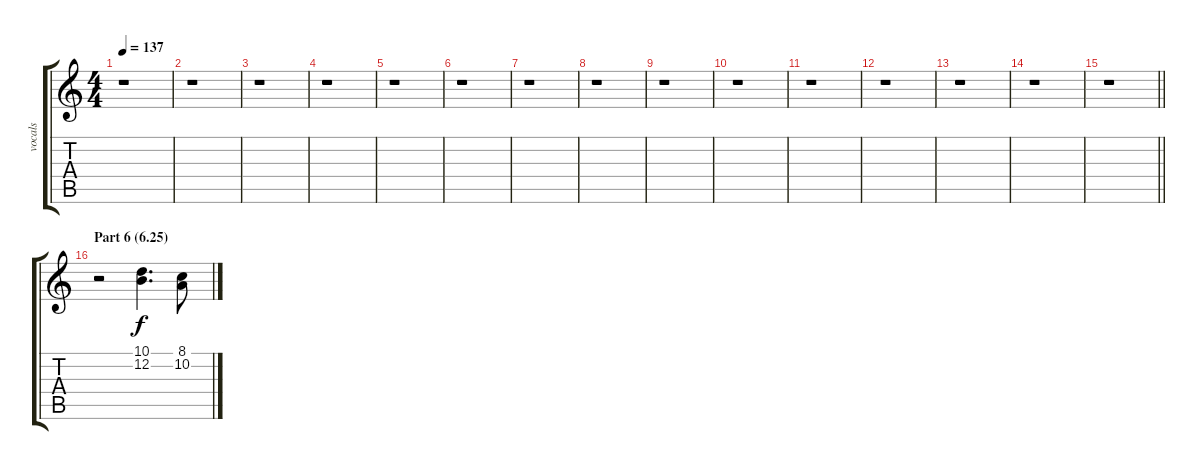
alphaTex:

\track ("vocals" "vocals") {instrument oboe}
\staff {score tabs}
\tuning (E4 B3 G3 D3 A2 E2) {hide}
\ts (4 4)
\tempo 137
\clef g2
\ks c
r.1{dy f} |
r.1 |
r.1 |
r.1 |
r.1 |
r.1 |
r.1 |
r.1 |
r.1 |
r.1 |
r.1 |
r.1 |
r.1 |
r.1 |
\barLineRight lightlight
r.1 |
\section ("" "Part 6 (6.25)")
r.2 (10.1 12.2).4{d} (8.1 10.2).8
